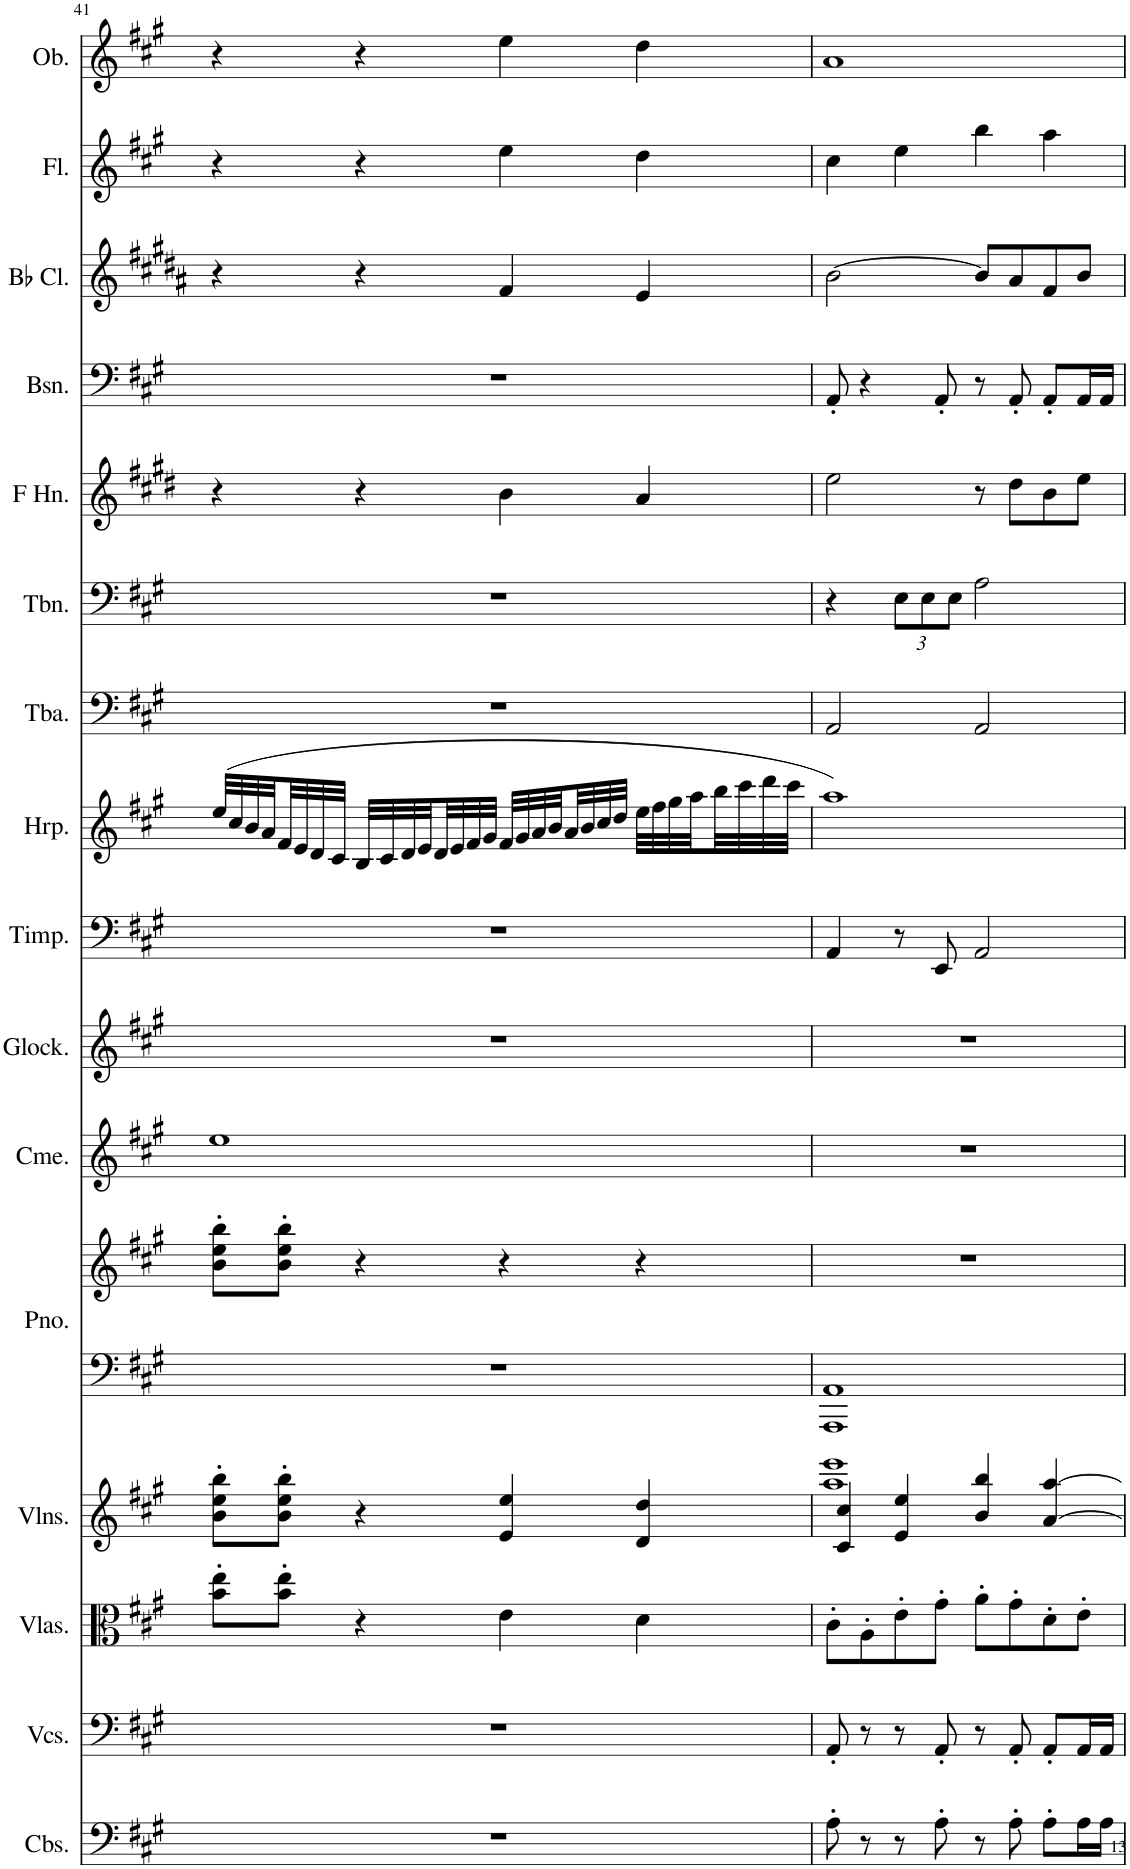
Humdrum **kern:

**kern	**kern	**kern	**kern	**kern	**kern	**kern	**kern	**kern	**kern	**kern	**kern	**kern	**kern	**kern	**kern	**kern
*part16	*part15	*part14	*part13	*part12	*part12	*part11	*part10	*part9	*part8	*part7	*part6	*part5	*part4	*part3	*part2	*part1
*staff17	*staff16	*staff15	*staff14	*staff13	*staff12	*staff11	*staff10	*staff9	*staff8	*staff7	*staff6	*staff5	*staff4	*staff3	*staff2	*staff1
*I"Contrabasses	*I"Violoncellos	*I"Violas	*I"Violins	*I"Piano	*	*I"Chimes	*I"Glockenspiel	*I"Timpani	*I"Harp	*I"Tuba	*I"Trombone	*I"Horn in F	*I"Bassoon	*I"Bb Clarinet	*I"Flute	*I"Oboe
*I'Cbs.	*I'Vcs.	*I'Vlas.	*I'Vlns.	*I'Pno.	*	*I'Cme.	*I'Glock.	*I'Timp.	*I'Hrp.	*I'Tba.	*I'Tbn.	*	*I'Bsn.	*I'Bb Cl.	*I'Fl.	*I'Ob.
!!LO:PB:g=z
*clefF4	*clefF4	*clefC3	*clefG2	*clefF4	*clefG2	*clefG2	*clefG2	*clefF4	*clefG2	*clefF4	*clefF4	*clefG2	*clefF4	*clefG2	*clefG2	*clefG2
*Trd7c12	*	*	*	*	*	*	*Trd-14c-24	*	*	*	*	*Trd4c7	*	*Trd1c2	*	*
*k[f#c#g#]	*k[f#c#g#]	*k[f#c#g#]	*k[f#c#g#]	*k[f#c#g#]	*k[f#c#g#]	*k[f#c#g#]	*k[f#c#g#]	*k[f#c#g#]	*k[f#c#g#]	*k[f#c#g#]	*k[f#c#g#]	*k[f#c#g#d#]	*k[f#c#g#]	*k[f#c#g#d#a#]	*k[f#c#g#]	*k[f#c#g#]
*M4/4	*M4/4	*M4/4	*M4/4	*M4/4	*M4/4	*M4/4	*M4/4	*M4/4	*M4/4	*M4/4	*M4/4	*M4/4	*M4/4	*M4/4	*M4/4	*M4/4
=41	=41	=41	=41	=41	=41	=41	=41	=41	=41	=41	=41	=41	=41	=41	=41	=41
1r	1r	8b\' 8ee\'L	8b\' 8ee\' 8bb\'L	1r	8b\' 8ee\' 8bb\'L	1ee	1r	1r	(32ee/LLL	1r	1r	4r	1r	4r	4r	4r
.	.	.	.	.	.	.	.	.	32cc#/	.	.	.	.	.	.	.
.	.	.	.	.	.	.	.	.	32b/	.	.	.	.	.	.	.
.	.	.	.	.	.	.	.	.	32a/	.	.	.	.	.	.	.
.	.	8b\' 8ee\'J	8b\' 8ee\' 8bb\'J	.	8b\' 8ee\' 8bb\'J	.	.	.	32f#/	.	.	.	.	.	.	.
.	.	.	.	.	.	.	.	.	32e/	.	.	.	.	.	.	.
.	.	.	.	.	.	.	.	.	32d/	.	.	.	.	.	.	.
.	.	.	.	.	.	.	.	.	32c#/JJJ	.	.	.	.	.	.	.
.	.	4r	4r	.	4r	.	.	.	32B/LLL	.	.	4r	.	4r	4r	4r
.	.	.	.	.	.	.	.	.	32c#/	.	.	.	.	.	.	.
.	.	.	.	.	.	.	.	.	32d/	.	.	.	.	.	.	.
.	.	.	.	.	.	.	.	.	32e/	.	.	.	.	.	.	.
.	.	.	.	.	.	.	.	.	32d/	.	.	.	.	.	.	.
.	.	.	.	.	.	.	.	.	32e/	.	.	.	.	.	.	.
.	.	.	.	.	.	.	.	.	32f#/	.	.	.	.	.	.	.
.	.	.	.	.	.	.	.	.	32g#/JJJ	.	.	.	.	.	.	.
.	.	4e\	4e/ 4ee/	.	4r	.	.	.	32f#/LLL	.	.	4b\	.	4f#/	4ee\	4ee\
.	.	.	.	.	.	.	.	.	32g#/	.	.	.	.	.	.	.
.	.	.	.	.	.	.	.	.	32a/	.	.	.	.	.	.	.
.	.	.	.	.	.	.	.	.	32b/	.	.	.	.	.	.	.
.	.	.	.	.	.	.	.	.	32a/	.	.	.	.	.	.	.
.	.	.	.	.	.	.	.	.	32b/	.	.	.	.	.	.	.
.	.	.	.	.	.	.	.	.	32cc#/	.	.	.	.	.	.	.
.	.	.	.	.	.	.	.	.	32dd/JJJ	.	.	.	.	.	.	.
.	.	4d\	4d/ 4dd/	.	4r	.	.	.	32ee\LLL	.	.	4a/	.	4e/	4dd\	4dd\
.	.	.	.	.	.	.	.	.	32ff#\	.	.	.	.	.	.	.
.	.	.	.	.	.	.	.	.	32gg#\	.	.	.	.	.	.	.
.	.	.	.	.	.	.	.	.	32aa\	.	.	.	.	.	.	.
.	.	.	.	.	.	.	.	.	32bb\	.	.	.	.	.	.	.
.	.	.	.	.	.	.	.	.	32ccc#\	.	.	.	.	.	.	.
.	.	.	.	.	.	.	.	.	32ddd\	.	.	.	.	.	.	.
.	.	.	.	.	.	.	.	.	32ccc#\JJJ	.	.	.	.	.	.	.
=42	=42	=42	=42	=42	=42	=42	=42	=42	=42	=42	=42	=42	=42	=42	=42	=42
*	*	*	*^	*	*	*	*	*	*	*	*	*	*	*	*	*
8A'\	8AA'/	8c#'\L	4c#/ 4cc#/	1aa 1eee	1AAA 1AA	1r	1r	1r	4AA/	1aa)	2AA/	4r	2ee\	8AA'/	[2b\	4cc#\	1a
8r	8r	8A'\	.	.	.	.	.	.	.	.	.	.	.	4r	.	.	.
*	*	*	*	*	*	*	*	*	*	*	*	*Xbrackettup	*	*	*	*	*
8r	8r	8e'\	4e/ 4ee/	.	.	.	.	.	8r	.	.	12E\L	.	.	.	4ee\	.
.	.	.	.	.	.	.	.	.	.	.	.	12E\	.	.	.	.	.
8A'\	8AA'/	8g#'\J	.	.	.	.	.	.	8EE/	.	.	.	.	8AA'/	.	.	.
.	.	.	.	.	.	.	.	.	.	.	.	12E\J	.	.	.	.	.
8r	8r	8a'\L	4b/ 4bb/	.	.	.	.	.	2AA/	.	2AA/	2A\	8r	8r	8b/L]	4bb\	.
8A'\	8AA'/	8g#'\	.	.	.	.	.	.	.	.	.	.	8dd#\L	8AA'/	8a#/	.	.
8A'\L	8AA'/L	8d'\	[4a/ [4aa/	.	.	.	.	.	.	.	.	.	8b\	8AA'/L	8f#/	4aa\	.
16A\L	16AA/L	8e'\J	.	.	.	.	.	.	.	.	.	.	8ee\J	16AA/L	8b/J	.	.
16A\JJ	16AA/JJ	.	.	.	.	.	.	.	.	.	.	.	.	16AA/JJ	.	.	.
*	*	*	*v	*v	*	*	*	*	*	*	*	*	*	*	*	*	*
=	=	=	=	=	=	=	=	=	=	=	=	=	=	=	=	=
*-	*-	*-	*-	*-	*-	*-	*-	*-	*-	*-	*-	*-	*-	*-	*-	*-
